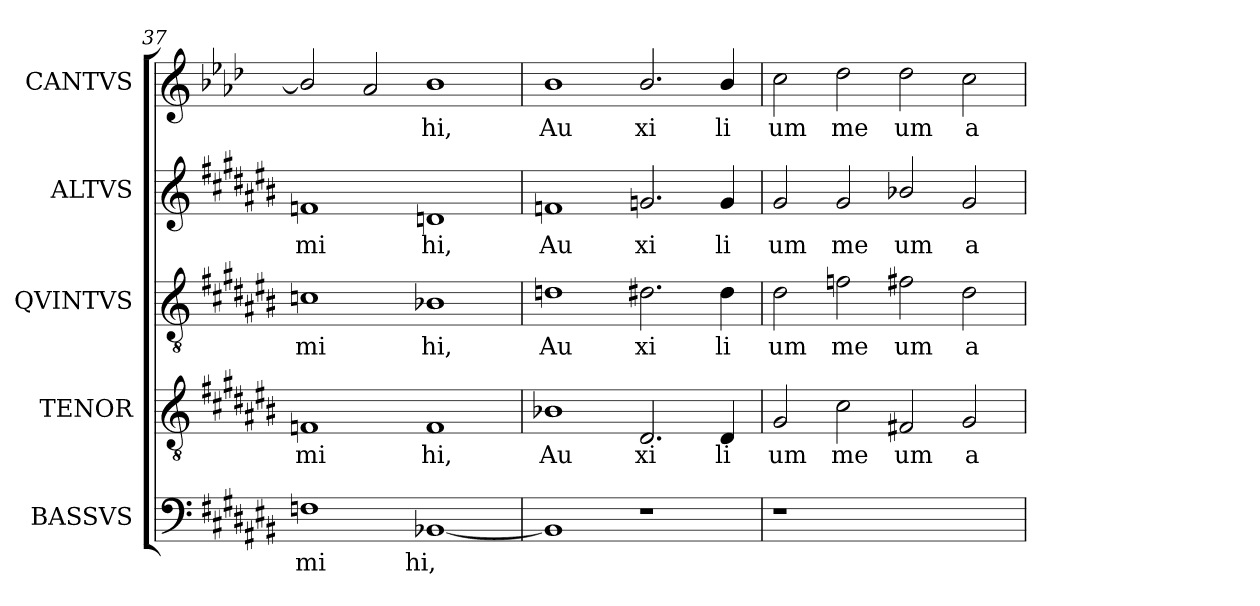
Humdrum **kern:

**kern	**text	**kern	**text	**kern	**text	**kern	**text	**kern	**text
*part5	*part5	*part4	*part4	*part3	*part3	*part2	*part2	*part1	*part1
*staff5	*staff5	*staff4	*staff4	*staff3	*staff3	*staff2	*staff2	*staff1	*staff1
*I"BASSVS	*	*I"TENOR	*	*I"QVINTVS	*	*I"ALTVS	*	*I"CANTVS	*
*clefF4	*	*clefGv2	*	*clefGv2	*	*clefG2	*	*clefG2	*
*ITrd-3c-5	*	*ITrd-3c-5	*	*ITrd-3c-5	*	*ITrd-3c-5	*	*	*
*k[f#c#g#d#a#e#b#]	*	*k[f#c#g#d#a#e#b#]	*	*k[f#c#g#d#a#e#b#]	*	*k[f#c#g#d#a#e#b#]	*	*k[b-e-a-d-]	*
*C#:	*	*C#:	*	*C#:	*	*C#:	*	*A-:	*
=37	=37	=37	=37	=37	=37	=37	=37	=37	=37
!	!LO:LY:b:cj	!	!LO:LY:b:cj	!	!LO:LY:b:cj	!	!LO:LY:b:cj	!	!LO:LY:b:cj
1B-	mi	1B-	mi	1f	mi	1b-	mi	2b-/]	.
!	!	!	!	!	!	!	!	!	!LO:LY:b:cj
.	.	.	.	.	.	.	.	2a-/	.
!	!LO:LY:b:cj	!	!LO:LY:b:cj	!	!LO:LY:b:cj	!	!LO:LY:b:cj	!	!LO:LY:b:cj
[<1E-	hi,	1B-	hi,	1e-	hi,	1gn	hi,	1b-	hi,
=38	=38	=38	=38	=38	=38	=38	=38	=38	=38
!	!LO:LY:b:cj	!	!LO:LY:b:cj	!	!LO:LY:b:cj	!	!LO:LY:b:cj	!	!LO:LY:b:cj
1E-]	.	1e-	Au	1gn	Au	1b-	Au	1b-	Au
!	!	!	!LO:LY:b:cj	!	!LO:LY:b:cj	!	!LO:LY:b:cj	!	!LO:LY:b:cj
1r	.	2.G#/	xi	2.g#\	xi	2.cc/	xi	2.b-/	xi
!	!	!	!LO:LY:b:cj	!	!LO:LY:b:cj	!	!LO:LY:b:cj	!	!LO:LY:b:cj
.	.	4G#/	li	4g#\	li	4cc/	li	4b-/	li
=39	=39	=39	=39	=39	=39	=39	=39	=39	=39
!	!	!	!LO:LY:b:cj	!	!LO:LY:b:cj	!	!LO:LY:b:cj	!	!LO:LY:b:cj
1r	.	2c#/	um	2g#\	um	2cc#/	um	2cc\	um
!	!	!	!LO:LY:b:cj	!	!LO:LY:b:cj	!	!LO:LY:b:cj	!	!LO:LY:b:cj
.	.	2f#\	me	2b-\	me	2cc#/	me	2dd-\	me
!	!	!	!LO:LY:b:cj	!	!LO:LY:b:cj	!	!LO:LY:b:cj	!	!LO:LY:b:cj
1ryy	.	2B/	um	2bn\	um	2ee-/	um	2dd-\	um
!	!	!	!LO:LY:b:cj	!	!LO:LY:b:cj	!	!LO:LY:b:cj	!	!LO:LY:b:cj
.	.	2c#/	a	2g#\	a	2cc#/	a	2cc\	a
=	=	=	=	=	=	=	=	=	=
*-	*-	*-	*-	*-	*-	*-	*-	*-	*-
